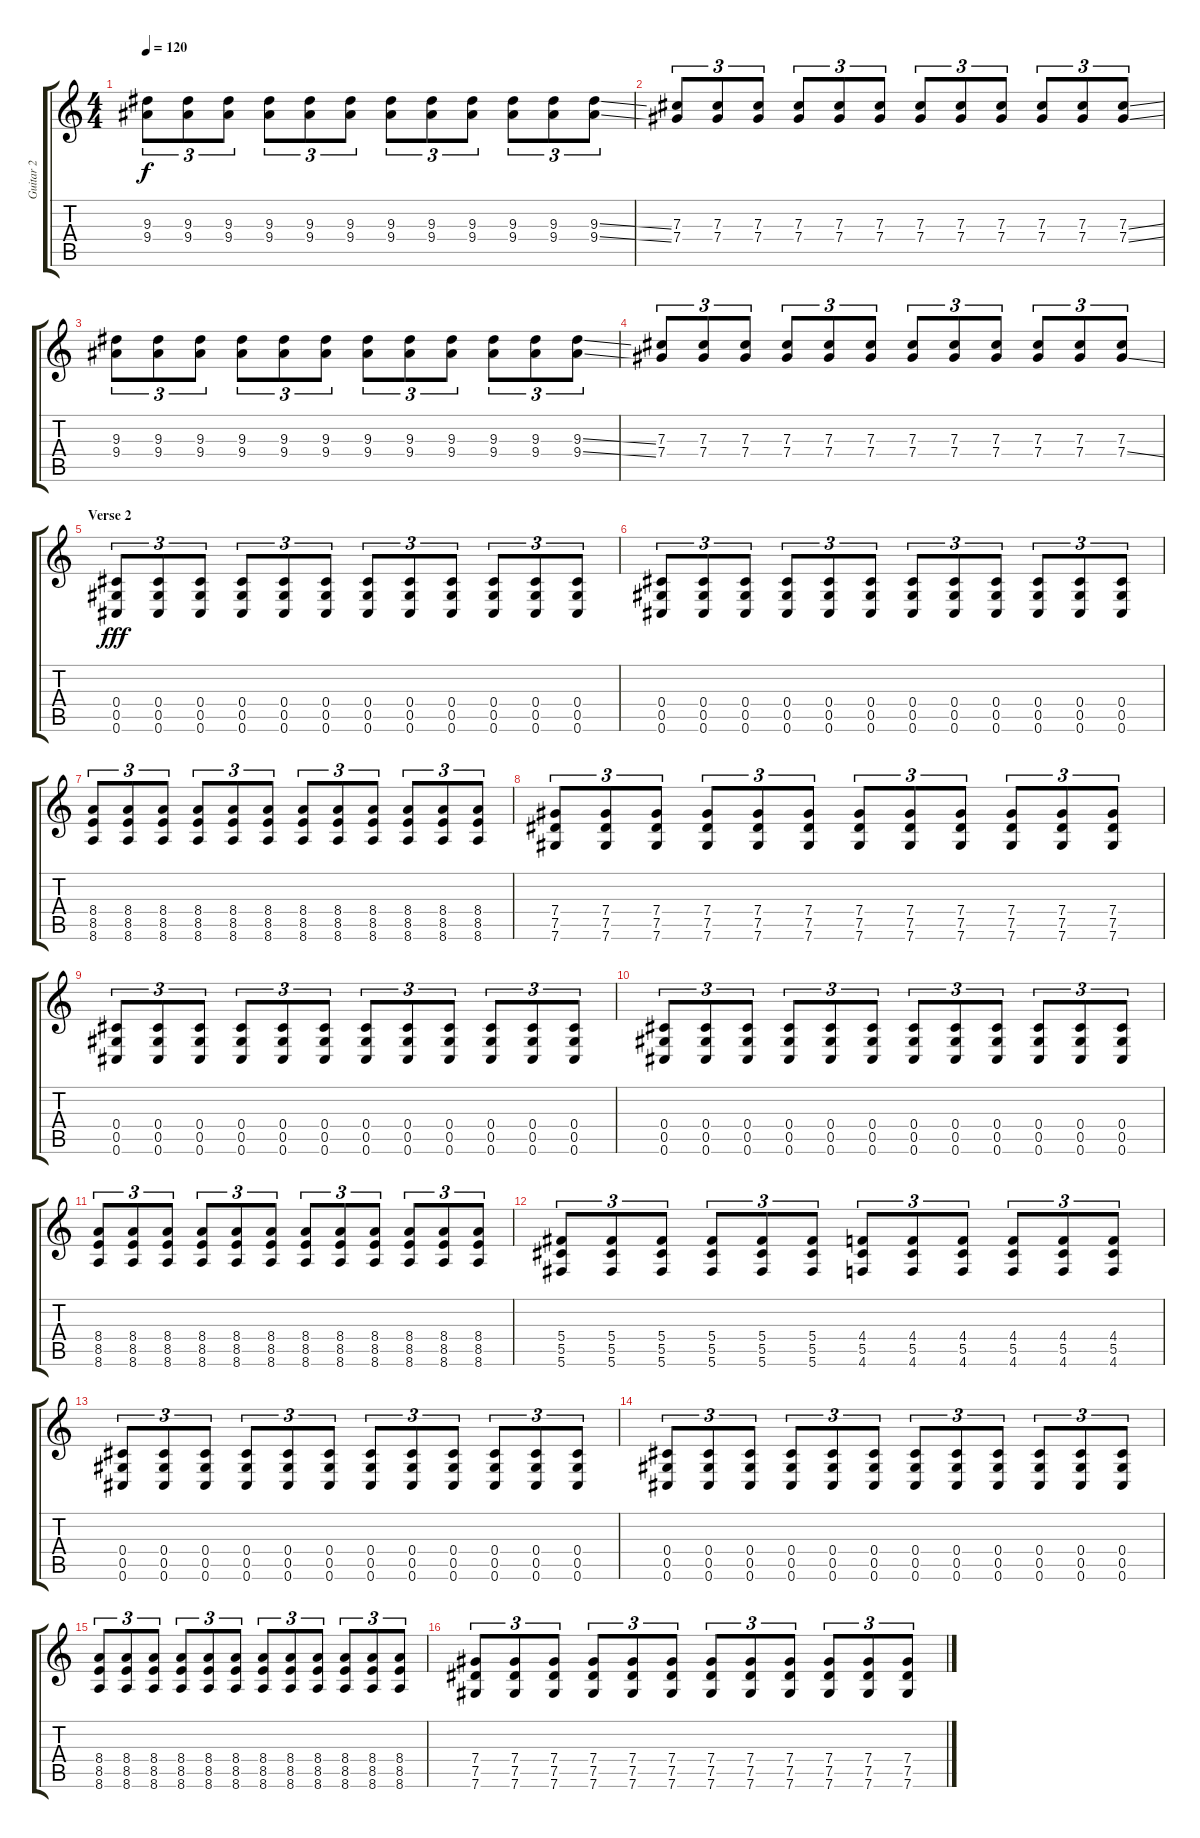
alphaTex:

\track ("Guitar 2" "Guitar 2") {instrument overdrivenguitar}
\staff {score tabs}
\tuning (Eb4 Bb3 Gb3 Db3 Ab2 Db2) {hide}
\ts (4 4)
\tempo 120
\clef g2
\ks c
(9.3 9.4).8{tu (3 2) dy f} (9.3 9.4).8{tu (3 2)} (9.3 9.4).8{tu (3 2)} (9.3 9.4).8{tu (3 2)} (9.3 9.4).8{tu (3 2)} (9.3 9.4).8{tu (3 2)} (9.3 9.4).8{tu (3 2)} (9.3 9.4).8{tu (3 2)} (9.3 9.4).8{tu (3 2)} (9.3 9.4).8{tu (3 2)} (9.3 9.4).8{tu (3 2)} (9.3{ss} 9.4{ss}).8{tu (3 2)} |
(7.3 7.4).8{tu (3 2)} (7.3 7.4).8{tu (3 2)} (7.3 7.4).8{tu (3 2)} (7.3 7.4).8{tu (3 2)} (7.3 7.4).8{tu (3 2)} (7.3 7.4).8{tu (3 2)} (7.3 7.4).8{tu (3 2)} (7.3 7.4).8{tu (3 2)} (7.3 7.4).8{tu (3 2)} (7.3 7.4).8{tu (3 2)} (7.3 7.4).8{tu (3 2)} (7.3{ss} 7.4{ss}).8{tu (3 2)} |
(9.3 9.4).8{tu (3 2)} (9.3 9.4).8{tu (3 2)} (9.3 9.4).8{tu (3 2)} (9.3 9.4).8{tu (3 2)} (9.3 9.4).8{tu (3 2)} (9.3 9.4).8{tu (3 2)} (9.3 9.4).8{tu (3 2)} (9.3 9.4).8{tu (3 2)} (9.3 9.4).8{tu (3 2)} (9.3 9.4).8{tu (3 2)} (9.3 9.4).8{tu (3 2)} (9.3{ss} 9.4{ss}).8{tu (3 2)} |
(7.3 7.4).8{tu (3 2)} (7.3 7.4).8{tu (3 2)} (7.3 7.4).8{tu (3 2)} (7.3 7.4).8{tu (3 2)} (7.3 7.4).8{tu (3 2)} (7.3 7.4).8{tu (3 2)} (7.3 7.4).8{tu (3 2)} (7.3 7.4).8{tu (3 2)} (7.3 7.4).8{tu (3 2)} (7.3 7.4).8{tu (3 2)} (7.3 7.4).8{tu (3 2)} (7.3 7.4{ss}).8{tu (3 2)} |
\section ("" "Verse 2")
(0.4 0.5 0.6).8{tu (3 2) dy fff} (0.4 0.5 0.6).8{tu (3 2)} (0.4 0.5 0.6).8{tu (3 2)} (0.4 0.5 0.6).8{tu (3 2)} (0.4 0.5 0.6).8{tu (3 2)} (0.4 0.5 0.6).8{tu (3 2)} (0.4 0.5 0.6).8{tu (3 2)} (0.4 0.5 0.6).8{tu (3 2)} (0.4 0.5 0.6).8{tu (3 2)} (0.4 0.5 0.6).8{tu (3 2)} (0.4 0.5 0.6).8{tu (3 2)} (0.4 0.5 0.6).8{tu (3 2)} |
(0.4 0.5 0.6).8{tu (3 2)} (0.4 0.5 0.6).8{tu (3 2)} (0.4 0.5 0.6).8{tu (3 2)} (0.4 0.5 0.6).8{tu (3 2)} (0.4 0.5 0.6).8{tu (3 2)} (0.4 0.5 0.6).8{tu (3 2)} (0.4 0.5 0.6).8{tu (3 2)} (0.4 0.5 0.6).8{tu (3 2)} (0.4 0.5 0.6).8{tu (3 2)} (0.4 0.5 0.6).8{tu (3 2)} (0.4 0.5 0.6).8{tu (3 2)} (0.4 0.5 0.6).8{tu (3 2)} |
(8.4 8.5 8.6).8{tu (3 2)} (8.4 8.5 8.6).8{tu (3 2)} (8.4 8.5 8.6).8{tu (3 2)} (8.4 8.5 8.6).8{tu (3 2)} (8.4 8.5 8.6).8{tu (3 2)} (8.4 8.5 8.6).8{tu (3 2)} (8.4 8.5 8.6).8{tu (3 2)} (8.4 8.5 8.6).8{tu (3 2)} (8.4 8.5 8.6).8{tu (3 2)} (8.4 8.5 8.6).8{tu (3 2)} (8.4 8.5 8.6).8{tu (3 2)} (8.4 8.5 8.6).8{tu (3 2)} |
(7.4 7.5 7.6).8{tu (3 2)} (7.4 7.5 7.6).8{tu (3 2)} (7.4 7.5 7.6).8{tu (3 2)} (7.4 7.5 7.6).8{tu (3 2)} (7.4 7.5 7.6).8{tu (3 2)} (7.4 7.5 7.6).8{tu (3 2)} (7.4 7.5 7.6).8{tu (3 2)} (7.4 7.5 7.6).8{tu (3 2)} (7.4 7.5 7.6).8{tu (3 2)} (7.4 7.5 7.6).8{tu (3 2)} (7.4 7.5 7.6).8{tu (3 2)} (7.4 7.5 7.6).8{tu (3 2)} |
(0.4 0.5 0.6).8{tu (3 2)} (0.4 0.5 0.6).8{tu (3 2)} (0.4 0.5 0.6).8{tu (3 2)} (0.4 0.5 0.6).8{tu (3 2)} (0.4 0.5 0.6).8{tu (3 2)} (0.4 0.5 0.6).8{tu (3 2)} (0.4 0.5 0.6).8{tu (3 2)} (0.4 0.5 0.6).8{tu (3 2)} (0.4 0.5 0.6).8{tu (3 2)} (0.4 0.5 0.6).8{tu (3 2)} (0.4 0.5 0.6).8{tu (3 2)} (0.4 0.5 0.6).8{tu (3 2)} |
(0.4 0.5 0.6).8{tu (3 2)} (0.4 0.5 0.6).8{tu (3 2)} (0.4 0.5 0.6).8{tu (3 2)} (0.4 0.5 0.6).8{tu (3 2)} (0.4 0.5 0.6).8{tu (3 2)} (0.4 0.5 0.6).8{tu (3 2)} (0.4 0.5 0.6).8{tu (3 2)} (0.4 0.5 0.6).8{tu (3 2)} (0.4 0.5 0.6).8{tu (3 2)} (0.4 0.5 0.6).8{tu (3 2)} (0.4 0.5 0.6).8{tu (3 2)} (0.4 0.5 0.6).8{tu (3 2)} |
(8.4 8.5 8.6).8{tu (3 2)} (8.4 8.5 8.6).8{tu (3 2)} (8.4 8.5 8.6).8{tu (3 2)} (8.4 8.5 8.6).8{tu (3 2)} (8.4 8.5 8.6).8{tu (3 2)} (8.4 8.5 8.6).8{tu (3 2)} (8.4 8.5 8.6).8{tu (3 2)} (8.4 8.5 8.6).8{tu (3 2)} (8.4 8.5 8.6).8{tu (3 2)} (8.4 8.5 8.6).8{tu (3 2)} (8.4 8.5 8.6).8{tu (3 2)} (8.4 8.5 8.6).8{tu (3 2)} |
(5.4 5.5 5.6).8{tu (3 2)} (5.4 5.5 5.6).8{tu (3 2)} (5.4 5.5 5.6).8{tu (3 2)} (5.4 5.5 5.6).8{tu (3 2)} (5.4 5.5 5.6).8{tu (3 2)} (5.4 5.5 5.6).8{tu (3 2)} (4.4 5.5 4.6).8{tu (3 2)} (4.4 5.5 4.6).8{tu (3 2)} (4.4 5.5 4.6).8{tu (3 2)} (4.4 5.5 4.6).8{tu (3 2)} (4.4 5.5 4.6).8{tu (3 2)} (4.4 5.5 4.6).8{tu (3 2)} |
(0.4 0.5 0.6).8{tu (3 2)} (0.4 0.5 0.6).8{tu (3 2)} (0.4 0.5 0.6).8{tu (3 2)} (0.4 0.5 0.6).8{tu (3 2)} (0.4 0.5 0.6).8{tu (3 2)} (0.4 0.5 0.6).8{tu (3 2)} (0.4 0.5 0.6).8{tu (3 2)} (0.4 0.5 0.6).8{tu (3 2)} (0.4 0.5 0.6).8{tu (3 2)} (0.4 0.5 0.6).8{tu (3 2)} (0.4 0.5 0.6).8{tu (3 2)} (0.4 0.5 0.6).8{tu (3 2)} |
(0.4 0.5 0.6).8{tu (3 2)} (0.4 0.5 0.6).8{tu (3 2)} (0.4 0.5 0.6).8{tu (3 2)} (0.4 0.5 0.6).8{tu (3 2)} (0.4 0.5 0.6).8{tu (3 2)} (0.4 0.5 0.6).8{tu (3 2)} (0.4 0.5 0.6).8{tu (3 2)} (0.4 0.5 0.6).8{tu (3 2)} (0.4 0.5 0.6).8{tu (3 2)} (0.4 0.5 0.6).8{tu (3 2)} (0.4 0.5 0.6).8{tu (3 2)} (0.4 0.5 0.6).8{tu (3 2)} |
(8.4 8.5 8.6).8{tu (3 2)} (8.4 8.5 8.6).8{tu (3 2)} (8.4 8.5 8.6).8{tu (3 2)} (8.4 8.5 8.6).8{tu (3 2)} (8.4 8.5 8.6).8{tu (3 2)} (8.4 8.5 8.6).8{tu (3 2)} (8.4 8.5 8.6).8{tu (3 2)} (8.4 8.5 8.6).8{tu (3 2)} (8.4 8.5 8.6).8{tu (3 2)} (8.4 8.5 8.6).8{tu (3 2)} (8.4 8.5 8.6).8{tu (3 2)} (8.4 8.5 8.6).8{tu (3 2)} |
(7.4 7.5 7.6).8{tu (3 2)} (7.4 7.5 7.6).8{tu (3 2)} (7.4 7.5 7.6).8{tu (3 2)} (7.4 7.5 7.6).8{tu (3 2)} (7.4 7.5 7.6).8{tu (3 2)} (7.4 7.5 7.6).8{tu (3 2)} (7.4 7.5 7.6).8{tu (3 2)} (7.4 7.5 7.6).8{tu (3 2)} (7.4 7.5 7.6).8{tu (3 2)} (7.4 7.5 7.6).8{tu (3 2)} (7.4 7.5 7.6).8{tu (3 2)} (7.4 7.5 7.6).8{tu (3 2)}
